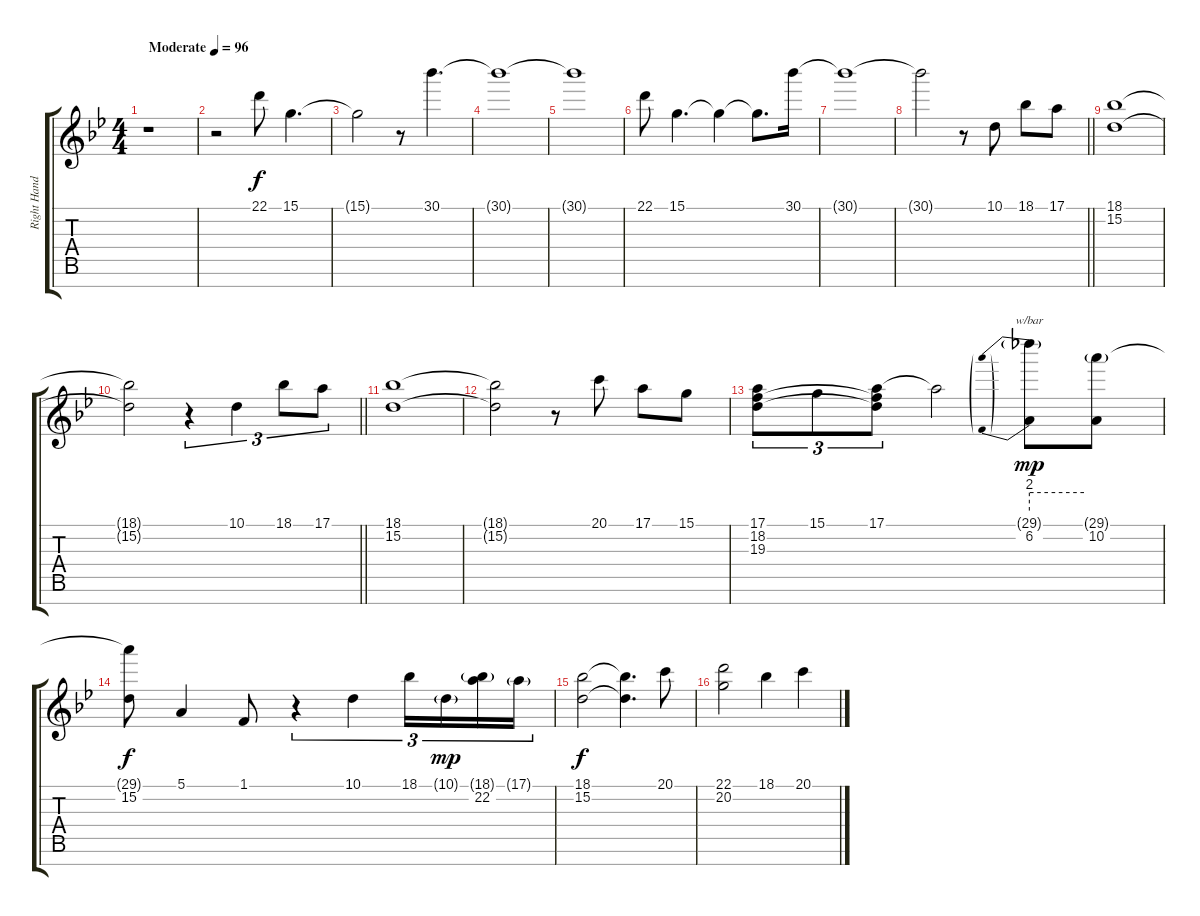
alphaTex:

\track ("Right Hand" "Right Hand") {instrument acousticgrandpiano}
\staff {score tabs}
\tuning (E4 B3 G3 D3 A2 E2 B1) {hide}
\ts (4 4)
\tempo (96 "Moderate")
\clef g2
\ks bb
r.1{dy f instrument acousticgrandpiano} |
r.2 22.1.8 15.1.4{d} |
15.1{t}.2 r.8 30.1.4{d} |
30.1{t}.1 |
30.1{t}.1 |
22.1.8 15.1.4{d} 15.1{t}.4 15.1{t}.8{d} 30.1.16 |
30.1{t}.1 |
\barLineRight lightlight
30.1{t}.2 r.8 10.1.8 18.1.8 17.1.8 |
(18.1 15.2).1 |
\barLineRight lightlight
(18.1{t} 15.2{t}).2 r.4{tu (3 2)} 10.1.4{tu (3 2)} 18.1.8{tu (3 2)} 17.1.8{tu (3 2)} |
(18.1 15.2).1 |
(18.1{t} 15.2{t}).2 r.8 20.1.8 17.1.8 15.1.8 |
(17.1 18.2 19.3).8{tu (3 2)} 15.1.8{tu (3 2)} (17.1 18.2{t} 19.3{t}).8{tu (3 2)} 17.1{t}.2 (29.1{g} 6.2).8{tbe (predive default 0 8 60 8) dy mp} (29.1{g} 10.2).8 |
(29.1{t} 15.2).8{dy f} 5.1.4 1.1.8 r.4{tu (3 2)} 10.1.4{tu (3 2)} 18.1.16{tu (3 2)} 10.1{g}.16{tu (3 2) dy mp} (18.1{g} 22.2).16{tu (3 2)} 17.1{g}.16{tu (3 2)} |
(18.1 15.2).2{dy f} (18.1{t} 15.2{t}).4{d} 20.1.8 |
(22.1 20.2).2 18.1.4 20.1.4
